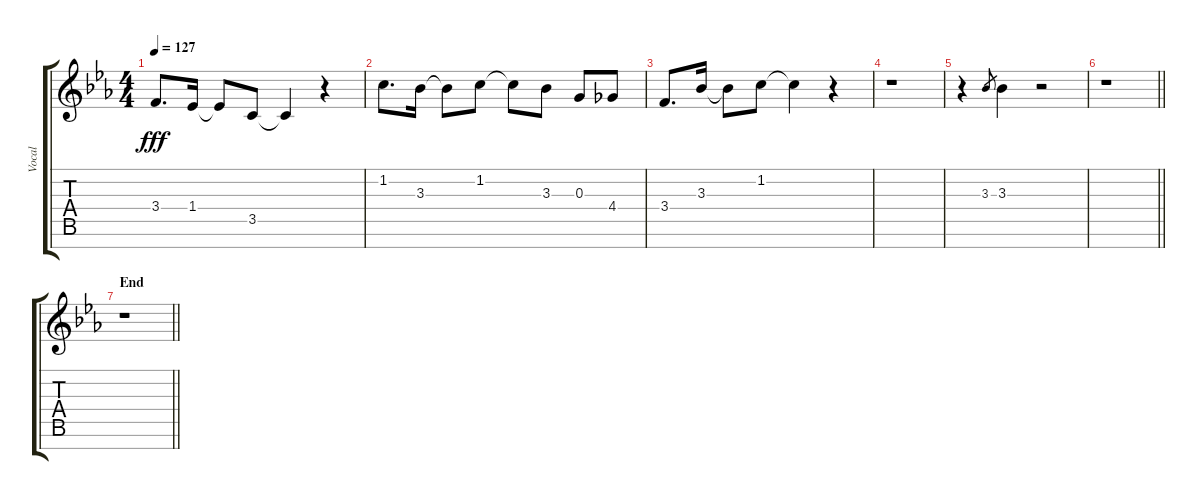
\track ("Vocal" "Vocal") {instrument voiceoohs}
\staff {score tabs}
\tuning (E5 B4 G4 D4 A3 E3 B2) {hide}
\ts (4 4)
\tempo 127
\clef g2
\ks eb
3.4.8{d dy fff} 1.4.16 1.4{t}.8 3.5.8 3.5{t}.4 r.4 |
1.2.8{d} 3.3.16 3.3{t}.8 1.2.8 1.2{t}.8 3.3.8 0.3.8 4.4.8 |
3.4.8{d} 3.3.16 3.3{t}.8 1.2.8 1.2{t}.4 r.4 |
r.1 |
r.4 3.3.8{gr} 3.3.4 r.2 |
\barLineRight lightlight
r.1 |
\section ("" "End")
\barLineRight lightlight
r.1
